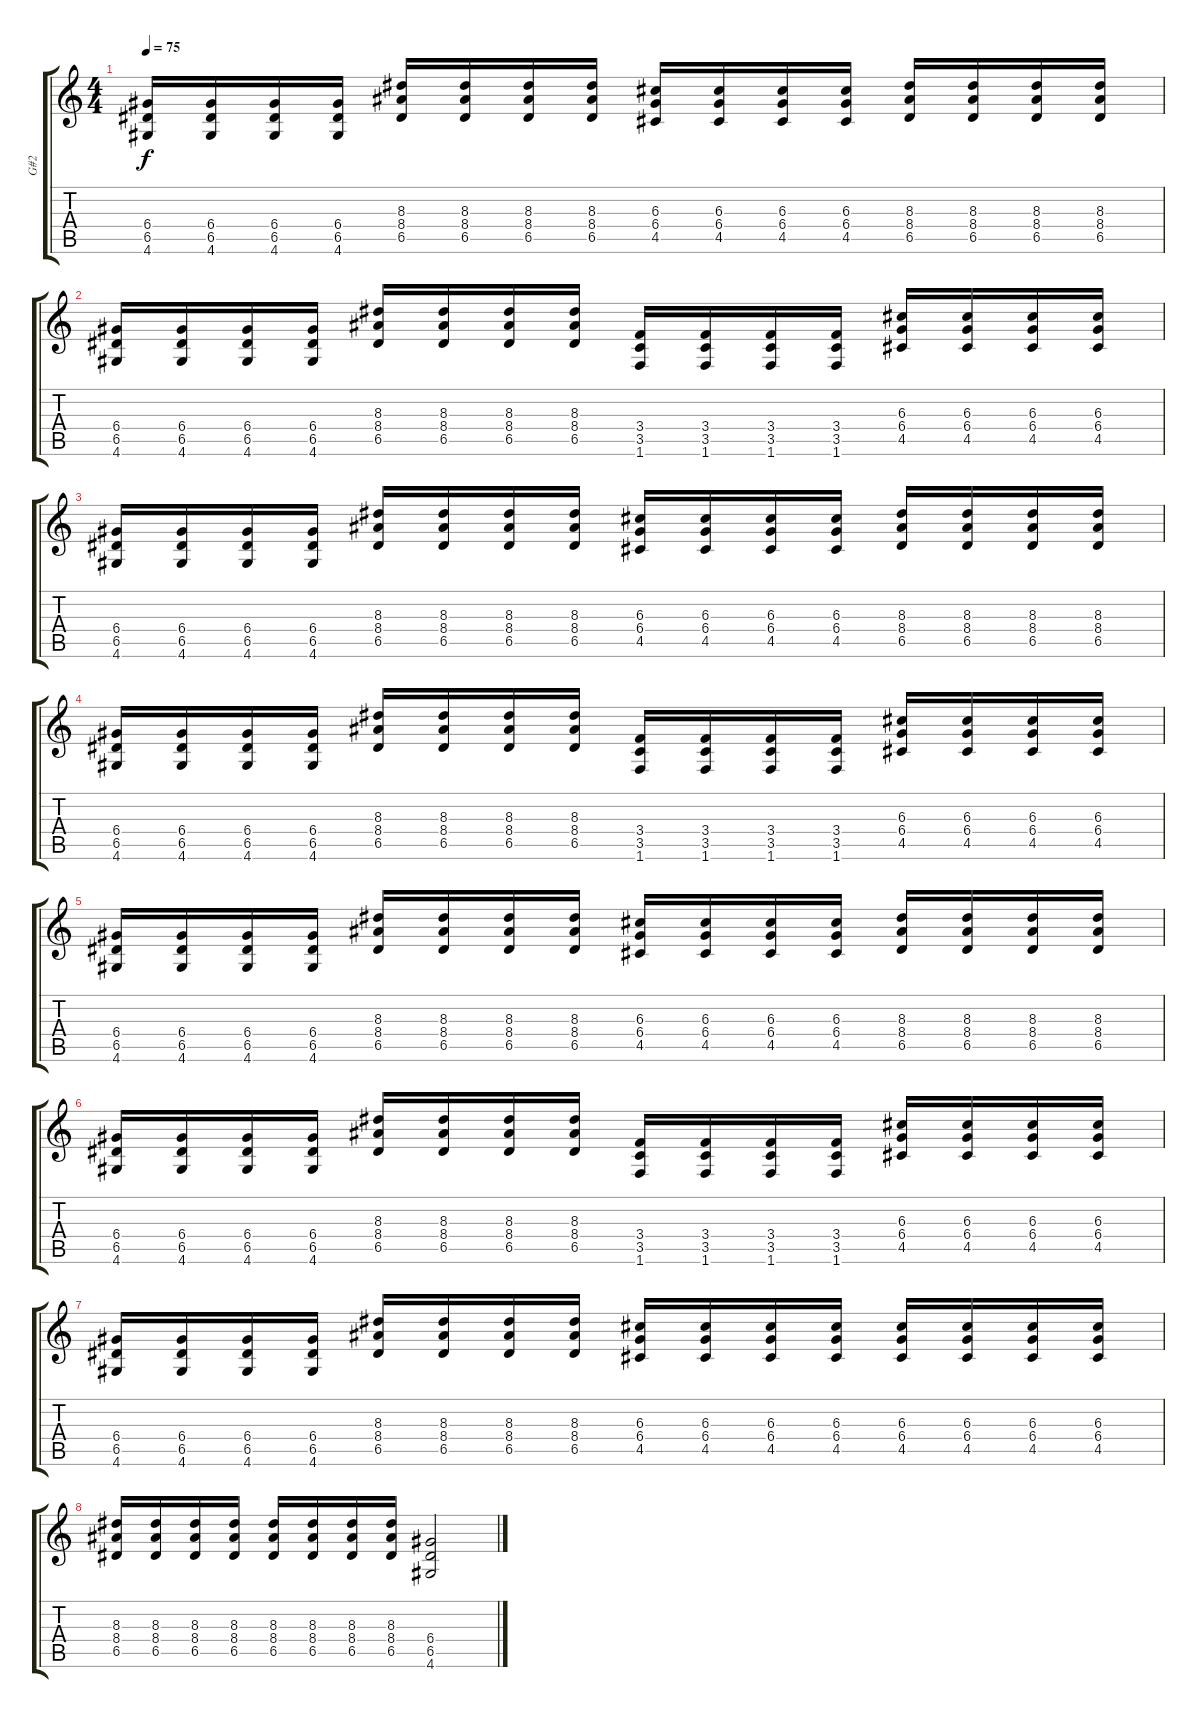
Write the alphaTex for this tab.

\track ("G#2" "G#2") {instrument distortionguitar}
\staff {score tabs}
\tuning (E4 B3 G3 D3 A2 E2) {hide}
\ts (4 4)
\tempo 75
\clef g2
\ks c
(6.4 6.5 4.6).16{dy f} (6.4 6.5 4.6).16 (6.4 6.5 4.6).16 (6.4 6.5 4.6).16 (8.3 8.4 6.5).16 (8.3 8.4 6.5).16 (8.3 8.4 6.5).16 (8.3 8.4 6.5).16 (6.3 6.4 4.5).16 (6.3 6.4 4.5).16 (6.3 6.4 4.5).16 (6.3 6.4 4.5).16 (8.3 8.4 6.5).16 (8.3 8.4 6.5).16 (8.3 8.4 6.5).16 (8.3 8.4 6.5).16 |
(6.4 6.5 4.6).16 (6.4 6.5 4.6).16 (6.4 6.5 4.6).16 (6.4 6.5 4.6).16 (8.3 8.4 6.5).16 (8.3 8.4 6.5).16 (8.3 8.4 6.5).16 (8.3 8.4 6.5).16 (3.4 3.5 1.6).16 (3.4 3.5 1.6).16 (3.4 3.5 1.6).16 (3.4 3.5 1.6).16 (6.3 6.4 4.5).16 (6.3 6.4 4.5).16 (6.3 6.4 4.5).16 (6.3 6.4 4.5).16 |
(6.4 6.5 4.6).16 (6.4 6.5 4.6).16 (6.4 6.5 4.6).16 (6.4 6.5 4.6).16 (8.3 8.4 6.5).16 (8.3 8.4 6.5).16 (8.3 8.4 6.5).16 (8.3 8.4 6.5).16 (6.3 6.4 4.5).16 (6.3 6.4 4.5).16 (6.3 6.4 4.5).16 (6.3 6.4 4.5).16 (8.3 8.4 6.5).16 (8.3 8.4 6.5).16 (8.3 8.4 6.5).16 (8.3 8.4 6.5).16 |
(6.4 6.5 4.6).16 (6.4 6.5 4.6).16 (6.4 6.5 4.6).16 (6.4 6.5 4.6).16 (8.3 8.4 6.5).16 (8.3 8.4 6.5).16 (8.3 8.4 6.5).16 (8.3 8.4 6.5).16 (3.4 3.5 1.6).16 (3.4 3.5 1.6).16 (3.4 3.5 1.6).16 (3.4 3.5 1.6).16 (6.3 6.4 4.5).16 (6.3 6.4 4.5).16 (6.3 6.4 4.5).16 (6.3 6.4 4.5).16 |
(6.4 6.5 4.6).16 (6.4 6.5 4.6).16 (6.4 6.5 4.6).16 (6.4 6.5 4.6).16 (8.3 8.4 6.5).16 (8.3 8.4 6.5).16 (8.3 8.4 6.5).16 (8.3 8.4 6.5).16 (6.3 6.4 4.5).16 (6.3 6.4 4.5).16 (6.3 6.4 4.5).16 (6.3 6.4 4.5).16 (8.3 8.4 6.5).16 (8.3 8.4 6.5).16 (8.3 8.4 6.5).16 (8.3 8.4 6.5).16 |
(6.4 6.5 4.6).16 (6.4 6.5 4.6).16 (6.4 6.5 4.6).16 (6.4 6.5 4.6).16 (8.3 8.4 6.5).16 (8.3 8.4 6.5).16 (8.3 8.4 6.5).16 (8.3 8.4 6.5).16 (3.4 3.5 1.6).16 (3.4 3.5 1.6).16 (3.4 3.5 1.6).16 (3.4 3.5 1.6).16 (6.3 6.4 4.5).16 (6.3 6.4 4.5).16 (6.3 6.4 4.5).16 (6.3 6.4 4.5).16 |
(6.4 6.5 4.6).16 (6.4 6.5 4.6).16 (6.4 6.5 4.6).16 (6.4 6.5 4.6).16 (8.3 8.4 6.5).16 (8.3 8.4 6.5).16 (8.3 8.4 6.5).16 (8.3 8.4 6.5).16 (6.3 6.4 4.5).16 (6.3 6.4 4.5).16 (6.3 6.4 4.5).16 (6.3 6.4 4.5).16 (6.3 6.4 4.5).16 (6.3 6.4 4.5).16 (6.3 6.4 4.5).16 (6.3 6.4 4.5).16 |
(8.3 8.4 6.5).16 (8.3 8.4 6.5).16 (8.3 8.4 6.5).16 (8.3 8.4 6.5).16 (8.3 8.4 6.5).16 (8.3 8.4 6.5).16 (8.3 8.4 6.5).16 (8.3 8.4 6.5).16 (6.4 6.5 4.6).2
